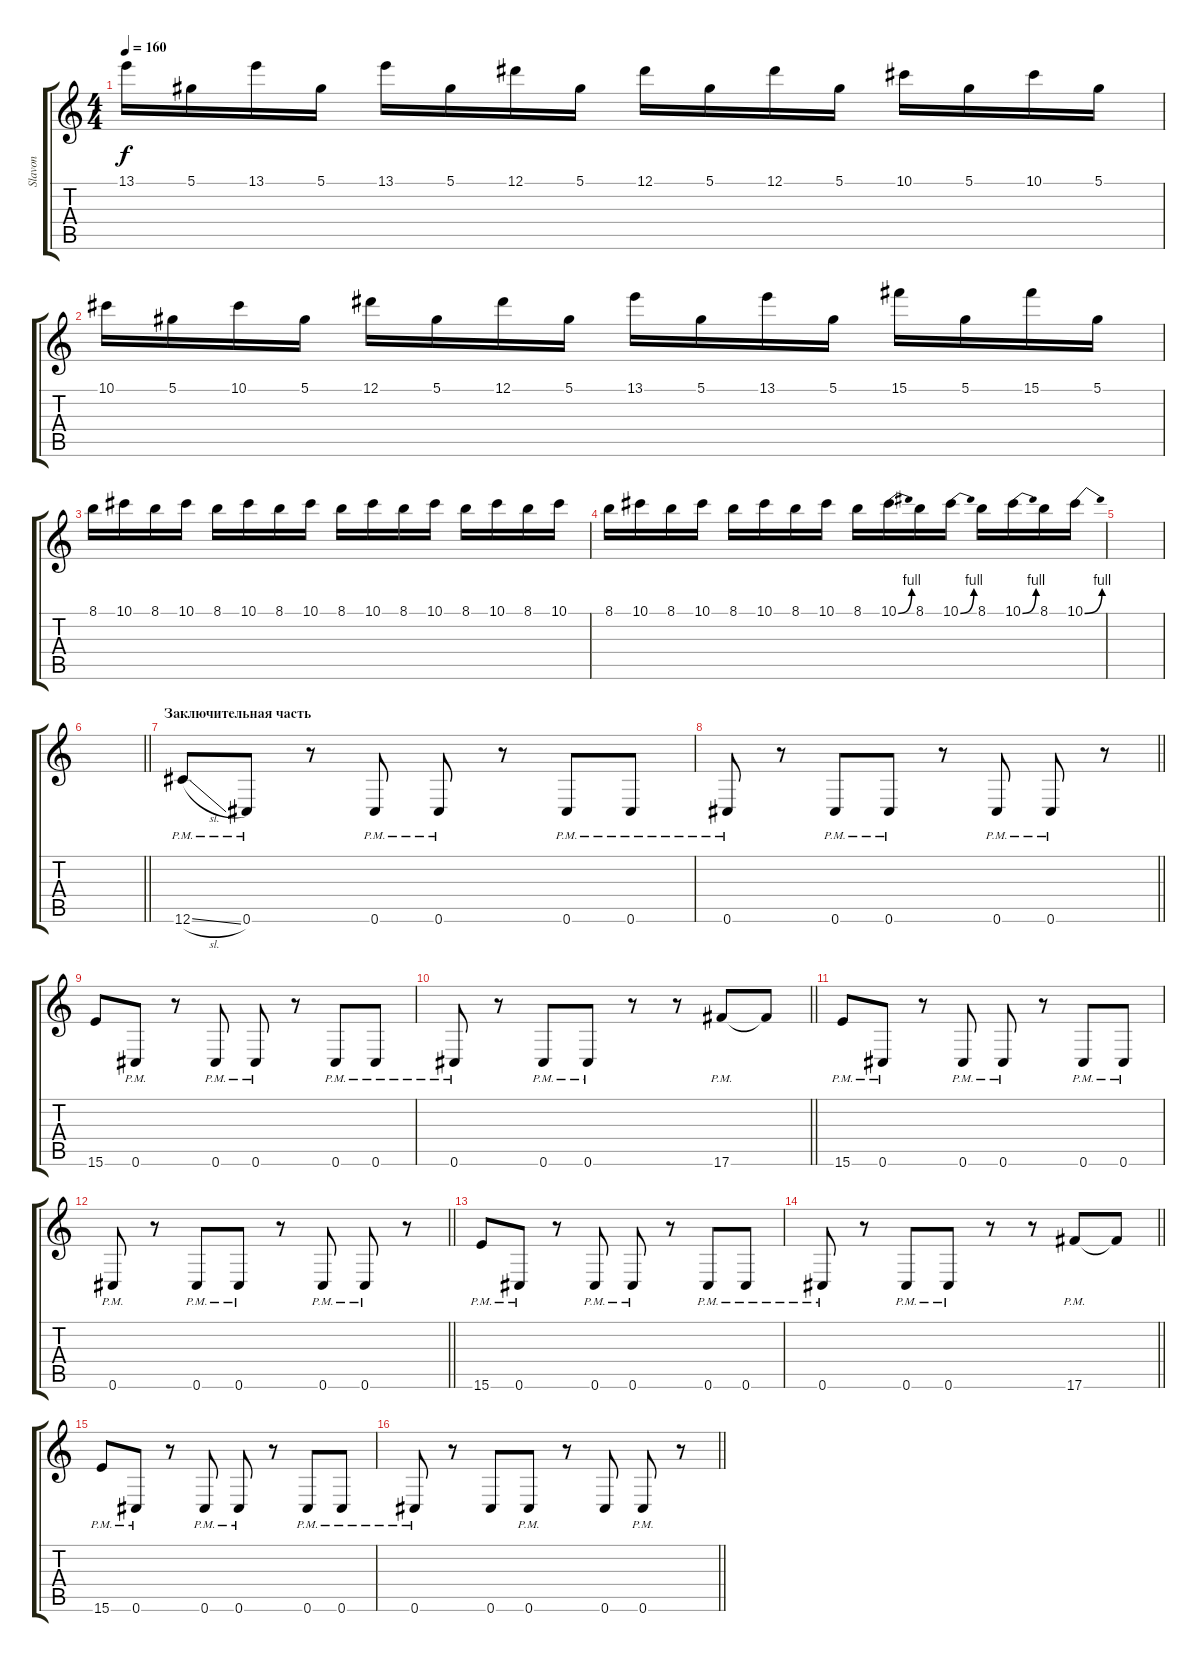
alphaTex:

\track ("Slavon" "Slavon") {instrument distortionguitar}
\staff {score tabs}
\tuning (Eb4 Bb3 Gb3 Db3 Ab2 Db2) {hide}
\ts (4 4)
\tempo 160
\clef g2
\ks c
13.1.16{dy f} 5.1.16 13.1.16 5.1.16 13.1.16 5.1.16 12.1.16 5.1.16 12.1.16 5.1.16 12.1.16 5.1.16 10.1.16 5.1.16 10.1.16 5.1.16 |
10.1.16 5.1.16 10.1.16 5.1.16 12.1.16 5.1.16 12.1.16 5.1.16 13.1.16 5.1.16 13.1.16 5.1.16 15.1.16 5.1.16 15.1.16 5.1.16 |
8.1.16 10.1.16 8.1.16 10.1.16 8.1.16 10.1.16 8.1.16 10.1.16 8.1.16 10.1.16 8.1.16 10.1.16 8.1.16 10.1.16 8.1.16 10.1.16 |
8.1.16 10.1.16 8.1.16 10.1.16 8.1.16 10.1.16 8.1.16 10.1.16 8.1.16 10.1{be (bend 0 0 60 4)}.16 8.1.16 10.1{be (bend 0 0 60 4)}.16 8.1.16 10.1{be (bend 0 0 60 4)}.16 8.1.16 10.1{be (bend 0 0 60 4)}.16 |
|
\barLineRight lightlight
|
\section ("" "Заключительная часть")
12.6{sl pm}.8 0.6{pm}.8 r.8 0.6{pm}.8 0.6{pm}.8 r.8 0.6{pm}.8 0.6{pm}.8 |
\barLineRight lightlight
0.6{pm}.8 r.8 0.6{pm}.8 0.6{pm}.8 r.8 0.6{pm}.8 0.6{pm}.8 r.8 |
15.6.8 0.6{pm}.8 r.8 0.6{pm}.8 0.6{pm}.8 r.8 0.6{pm}.8 0.6{pm}.8 |
\barLineRight lightlight
0.6{pm}.8 r.8 0.6{pm}.8 0.6{pm}.8 r.8 r.8 17.6{pm}.8 17.6{t}.8 |
15.6{pm}.8 0.6{pm}.8 r.8 0.6{pm}.8 0.6{pm}.8 r.8 0.6{pm}.8 0.6{pm}.8 |
\barLineRight lightlight
0.6{pm}.8 r.8 0.6{pm}.8 0.6{pm}.8 r.8 0.6{pm}.8 0.6{pm}.8 r.8 |
15.6{pm}.8 0.6{pm}.8 r.8 0.6{pm}.8 0.6{pm}.8 r.8 0.6{pm}.8 0.6{pm}.8 |
\barLineRight lightlight
0.6{pm}.8 r.8 0.6{pm}.8 0.6{pm}.8 r.8 r.8 17.6{pm}.8 17.6{t}.8 |
15.6{pm}.8 0.6{pm}.8 r.8 0.6{pm}.8 0.6{pm}.8 r.8 0.6{pm}.8 0.6{pm}.8 |
\barLineRight lightlight
0.6{pm}.8 r.8 0.6.8 0.6{pm}.8 r.8 0.6.8 0.6{pm}.8 r.8
